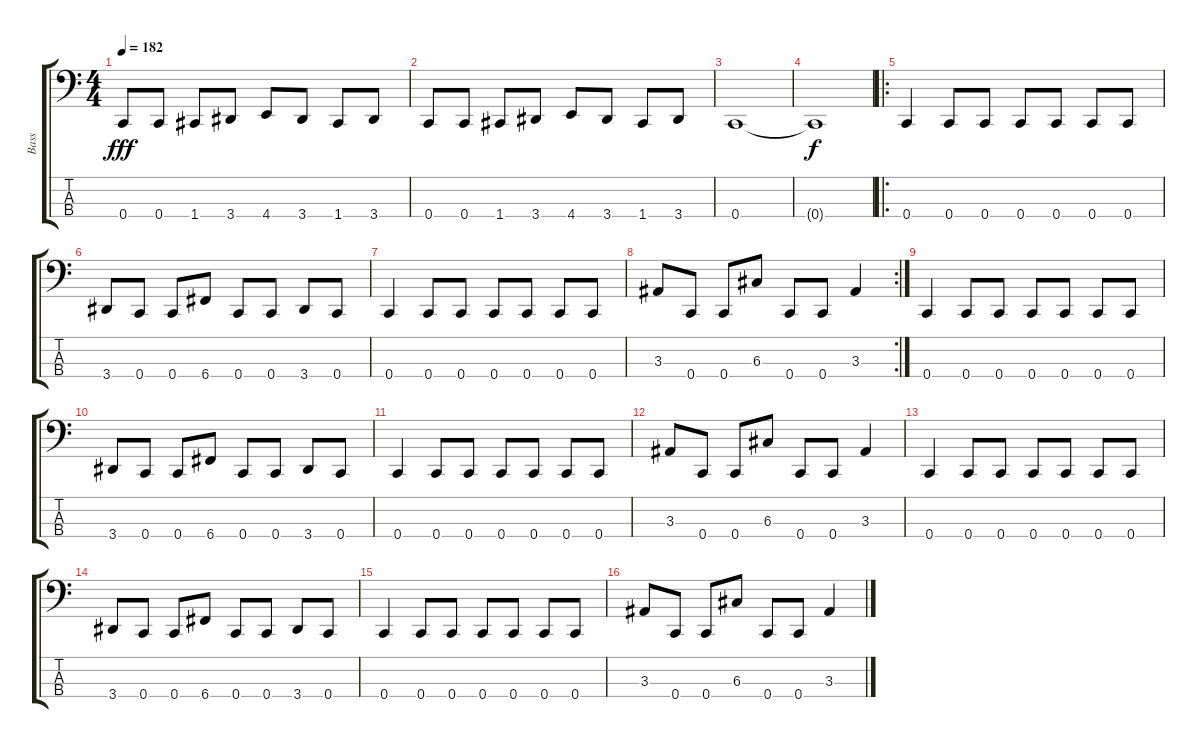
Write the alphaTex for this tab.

\track ("Bass" "Bass") {instrument electricbassfinger}
\staff {score tabs}
\tuning (F2 C2 G1 C1) {hide}
\ts (4 4)
\tempo 182
\clef f4
\ks c
0.4.8{dy fff instrument electricbassfinger} 0.4.8 1.4.8 3.4.8 4.4.8 3.4.8 1.4.8 3.4.8 |
0.4.8 0.4.8 1.4.8 3.4.8 4.4.8 3.4.8 1.4.8 3.4.8 |
0.4.1 |
0.4{t}.1{dy f} |
\ro
0.4.4 0.4.8 0.4.8 0.4.8 0.4.8 0.4.8 0.4.8 |
3.4.8 0.4.8 0.4.8 6.4.8 0.4.8 0.4.8 3.4.8 0.4.8 |
0.4.4 0.4.8 0.4.8 0.4.8 0.4.8 0.4.8 0.4.8 |
\rc 2
3.3.8 0.4.8 0.4.8 6.3.8 0.4.8 0.4.8 3.3.4 |
0.4.4 0.4.8 0.4.8 0.4.8 0.4.8 0.4.8 0.4.8 |
3.4.8 0.4.8 0.4.8 6.4.8 0.4.8 0.4.8 3.4.8 0.4.8 |
0.4.4 0.4.8 0.4.8 0.4.8 0.4.8 0.4.8 0.4.8 |
3.3.8 0.4.8 0.4.8 6.3.8 0.4.8 0.4.8 3.3.4 |
0.4.4 0.4.8 0.4.8 0.4.8 0.4.8 0.4.8 0.4.8 |
3.4.8 0.4.8 0.4.8 6.4.8 0.4.8 0.4.8 3.4.8 0.4.8 |
0.4.4 0.4.8 0.4.8 0.4.8 0.4.8 0.4.8 0.4.8 |
3.3.8 0.4.8 0.4.8 6.3.8 0.4.8 0.4.8 3.3.4
